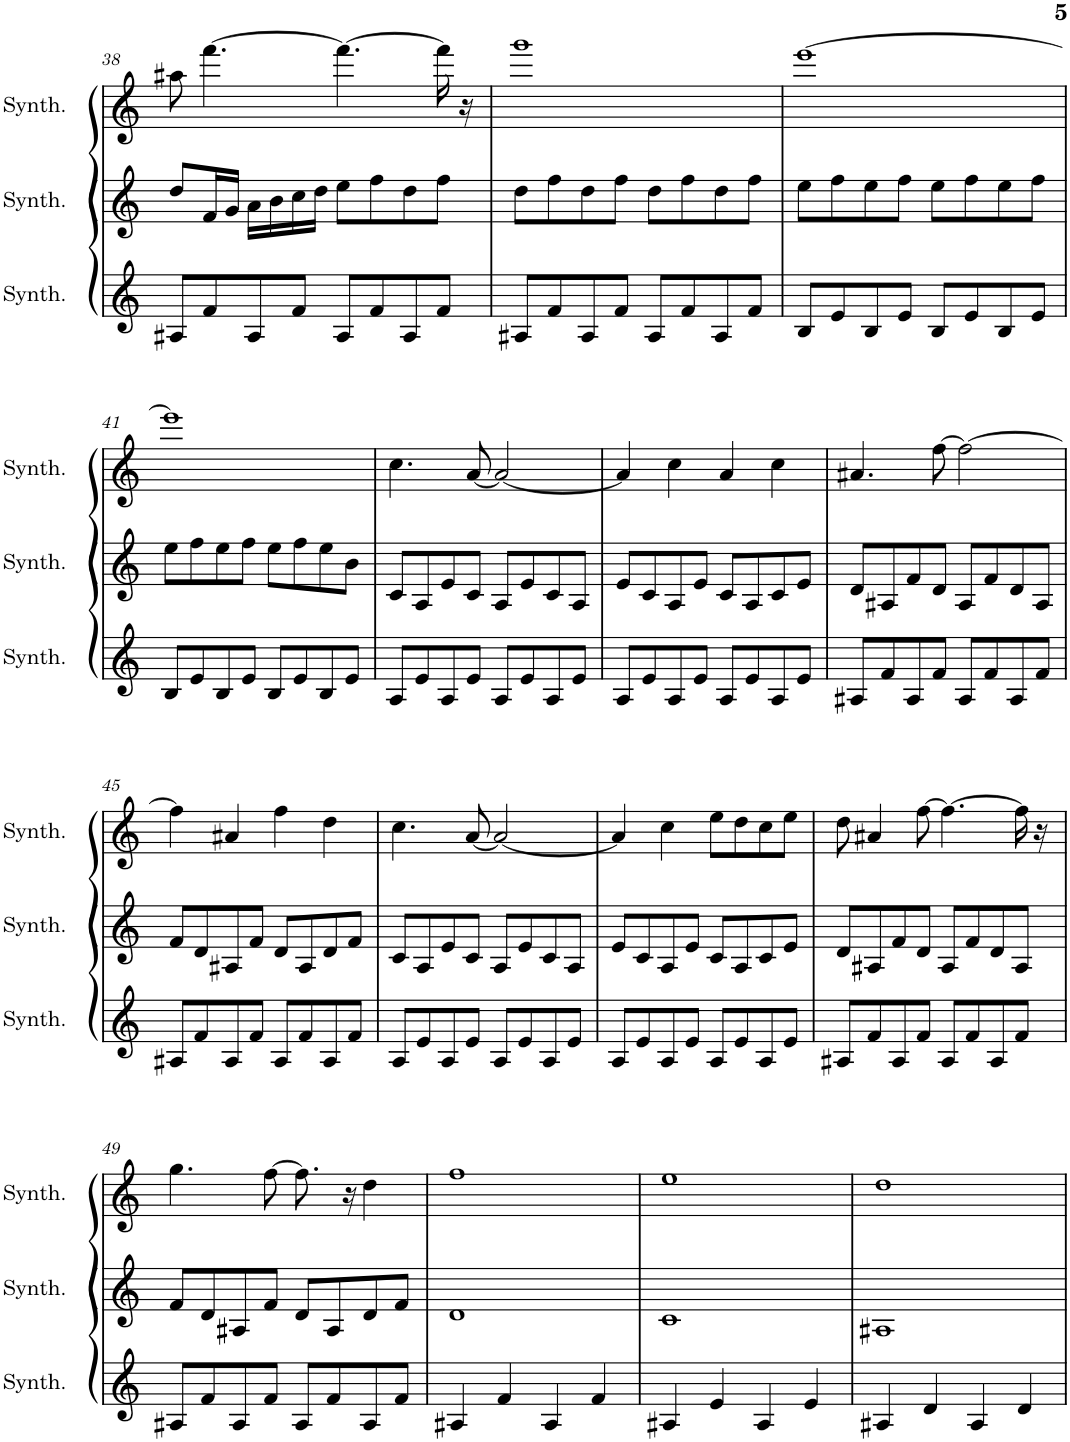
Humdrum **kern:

**kern	**kern	**kern
*part3	*part2	*part1
*staff3	*staff2	*staff1
*I"Square Synthesizer	*I"Square Synthesizer	*I"Square Synthesizer
*I'Synth.	*I'Synth.	*I'Synth.
!!LO:PB:g=z
*clefG2	*clefG2	*clefG2
*k[]	*k[]	*k[]
*M4/4	*M4/4	*M4/4
=38	=38	=38
8A#X/L	8dd/L	8aa#X\
8f/	16f/L	[4.fff\
.	16g/JJ	.
8A#/	16a\LL	.
.	16b\	.
8f/J	16cc\	.
.	16dd\JJ	.
8A#/L	8ee\L	4.fff\_
8f/	8ff\	.
8A#/	8dd\	.
8f/J	8ff\J	16fff\]
.	.	16r
=39	=39	=39
8A#X/L	8dd\L	1ggg
8f/	8ff\	.
8A#/	8dd\	.
8f/J	8ff\J	.
8A#/L	8dd\L	.
8f/	8ff\	.
8A#/	8dd\	.
8f/J	8ff\J	.
=40	=40	=40
8B/L	8ee\L	[1eee
8e/	8ff\	.
8B/	8ee\	.
8e/J	8ff\J	.
8B/L	8ee\L	.
8e/	8ff\	.
8B/	8ee\	.
8e/J	8ff\J	.
!!LO:LB:g=z
=41	=41	=41
8B/L	8ee\L	1eee]
8e/	8ff\	.
8B/	8ee\	.
8e/J	8ff\J	.
8B/L	8ee\L	.
8e/	8ff\	.
8B/	8ee\	.
8e/J	8b\J	.
=42	=42	=42
8A/L	8c/L	4.cc\
8e/	8A/	.
8A/	8e/	.
8e/J	8c/J	[8a/
8A/L	8A/L	2a/_
8e/	8e/	.
8A/	8c/	.
8e/J	8A/J	.
=43	=43	=43
8A/L	8e/L	4a/]
8e/	8c/	.
8A/	8A/	4cc\
8e/J	8e/J	.
8A/L	8c/L	4a/
8e/	8A/	.
8A/	8c/	4cc\
8e/J	8e/J	.
=44	=44	=44
8A#X/L	8d/L	4.a#X/
8f/	8A#X/	.
8A#/	8f/	.
8f/J	8d/J	[8ff\
8A#/L	8A#/L	2ff\_
8f/	8f/	.
8A#/	8d/	.
8f/J	8A#/J	.
!!LO:LB:g=z
=45	=45	=45
8A#X/L	8f/L	4ff\]
8f/	8d/	.
8A#/	8A#X/	4a#X/
8f/J	8f/J	.
8A#/L	8d/L	4ff\
8f/	8A#/	.
8A#/	8d/	4dd\
8f/J	8f/J	.
=46	=46	=46
8A/L	8c/L	4.cc\
8e/	8A/	.
8A/	8e/	.
8e/J	8c/J	[8a/
8A/L	8A/L	2a/_
8e/	8e/	.
8A/	8c/	.
8e/J	8A/J	.
=47	=47	=47
8A/L	8e/L	4a/]
8e/	8c/	.
8A/	8A/	4cc\
8e/J	8e/J	.
8A/L	8c/L	8ee\L
8e/	8A/	8dd\
8A/	8c/	8cc\
8e/J	8e/J	8ee\J
=48	=48	=48
8A#X/L	8d/L	8dd\
8f/	8A#X/	4a#X/
8A#/	8f/	.
8f/J	8d/J	[8ff\
8A#/L	8A#/L	4.ff\_
8f/	8f/	.
8A#/	8d/	.
8f/J	8A#/J	16ff\]
.	.	16r
!!LO:LB:g=z
=49	=49	=49
8A#X/L	8f/L	4.gg\
8f/	8d/	.
8A#/	8A#X/	.
8f/J	8f/J	[8ff\
8A#/L	8d/L	8.ff\]
8f/	8A#/	.
.	.	16r
8A#/	8d/	4dd\
8f/J	8f/J	.
=50	=50	=50
4A#X/	1d	1ff
4f/	.	.
4A#/	.	.
4f/	.	.
=51	=51	=51
4A#X/	1c	1ee
4e/	.	.
4A#/	.	.
4e/	.	.
=52	=52	=52
4A#X/	1A#X	1dd
4d/	.	.
4A#/	.	.
4d/	.	.
=	=	=
*-	*-	*-
